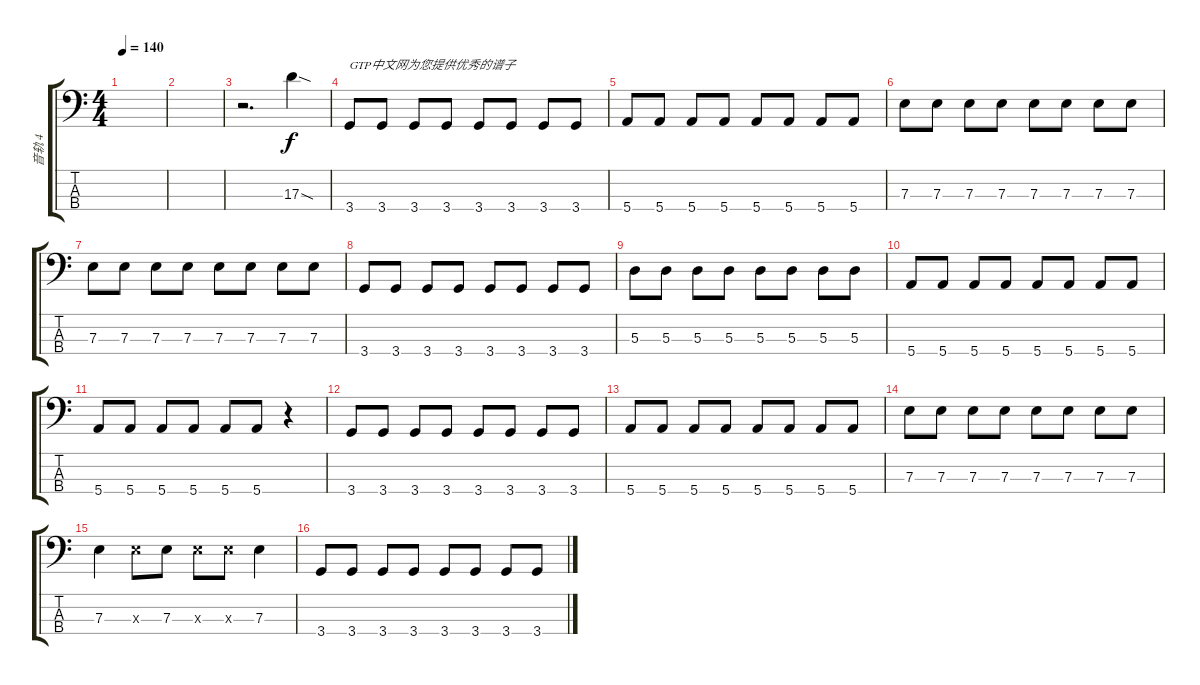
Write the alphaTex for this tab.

\track ("音轨 4" "音轨 4") {instrument electricbasspick}
\staff {score tabs}
\tuning (G2 D2 A1 E1) {hide}
\ts (4 4)
\tempo 140
\clef f4
\ks c
|
|
r.2{d} 17.3{sod}.4 |
3.4.8{txt "GTP中文网为您提供优秀的谱子"} 3.4.8 3.4.8 3.4.8 3.4.8 3.4.8 3.4.8 3.4.8 |
5.4.8 5.4.8 5.4.8 5.4.8 5.4.8 5.4.8 5.4.8 5.4.8 |
7.3.8 7.3.8 7.3.8 7.3.8 7.3.8 7.3.8 7.3.8 7.3.8 |
7.3.8 7.3.8 7.3.8 7.3.8 7.3.8 7.3.8 7.3.8 7.3.8 |
3.4.8 3.4.8 3.4.8 3.4.8 3.4.8 3.4.8 3.4.8 3.4.8 |
5.3.8 5.3.8 5.3.8 5.3.8 5.3.8 5.3.8 5.3.8 5.3.8 |
5.4.8 5.4.8 5.4.8 5.4.8 5.4.8 5.4.8 5.4.8 5.4.8 |
5.4.8 5.4.8 5.4.8 5.4.8 5.4.8 5.4.8 r.4 |
3.4.8 3.4.8 3.4.8 3.4.8 3.4.8 3.4.8 3.4.8 3.4.8 |
5.4.8 5.4.8 5.4.8 5.4.8 5.4.8 5.4.8 5.4.8 5.4.8 |
7.3.8 7.3.8 7.3.8 7.3.8 7.3.8 7.3.8 7.3.8 7.3.8 |
7.3.4 7.3{x}.8 7.3.8 7.3{x}.8 7.3{x}.8 7.3.4 |
3.4.8 3.4.8 3.4.8 3.4.8 3.4.8 3.4.8 3.4.8 3.4.8
